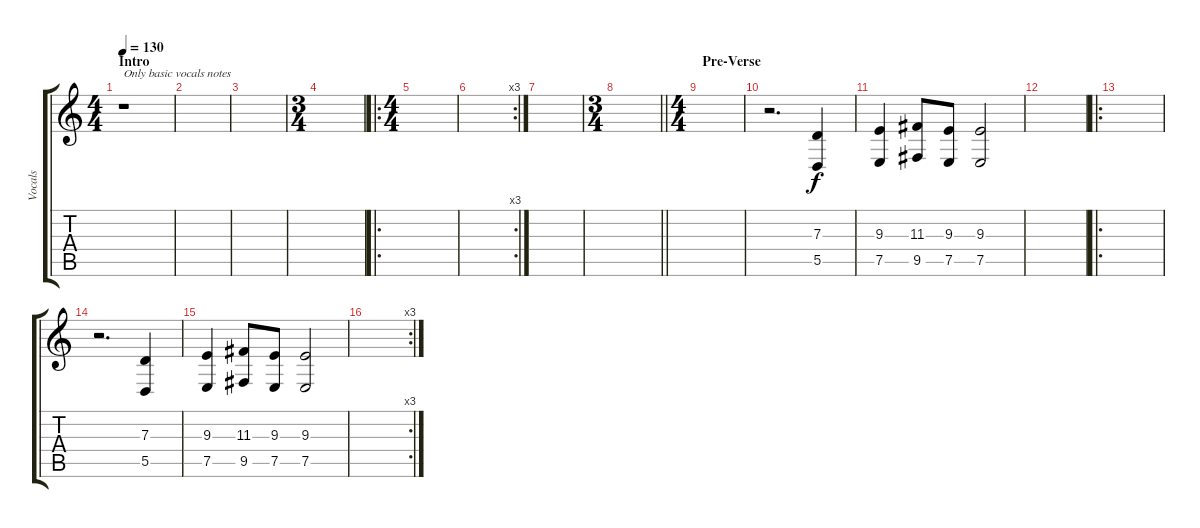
\track ("Vocals" "Vocals") {instrument choiraahs}
\staff {score tabs}
\tuning (E4 B3 G3 D3 A2 D2) {hide}
\ts (4 4)
\section ("" "Intro")
\tempo 130
\clef g2
\ks c
r.1{txt "Only basic vocals notes" dy f instrument choiraahs} |
|
|
\ts (3 4)
|
\ro
\ts (4 4)
|
\rc 3
|
|
\ts (3 4)
\barLineRight lightlight
|
\ts (4 4)
\section ("" "Pre-Verse")
|
r.2{d} (7.3 5.5).4 |
(9.3 7.5).4 (11.3 9.5).8 (9.3 7.5).8 (9.3 7.5).2 |
|
\ro
|
r.2{d} (7.3 5.5).4 |
(9.3 7.5).4 (11.3 9.5).8 (9.3 7.5).8 (9.3 7.5).2 |
\rc 3
